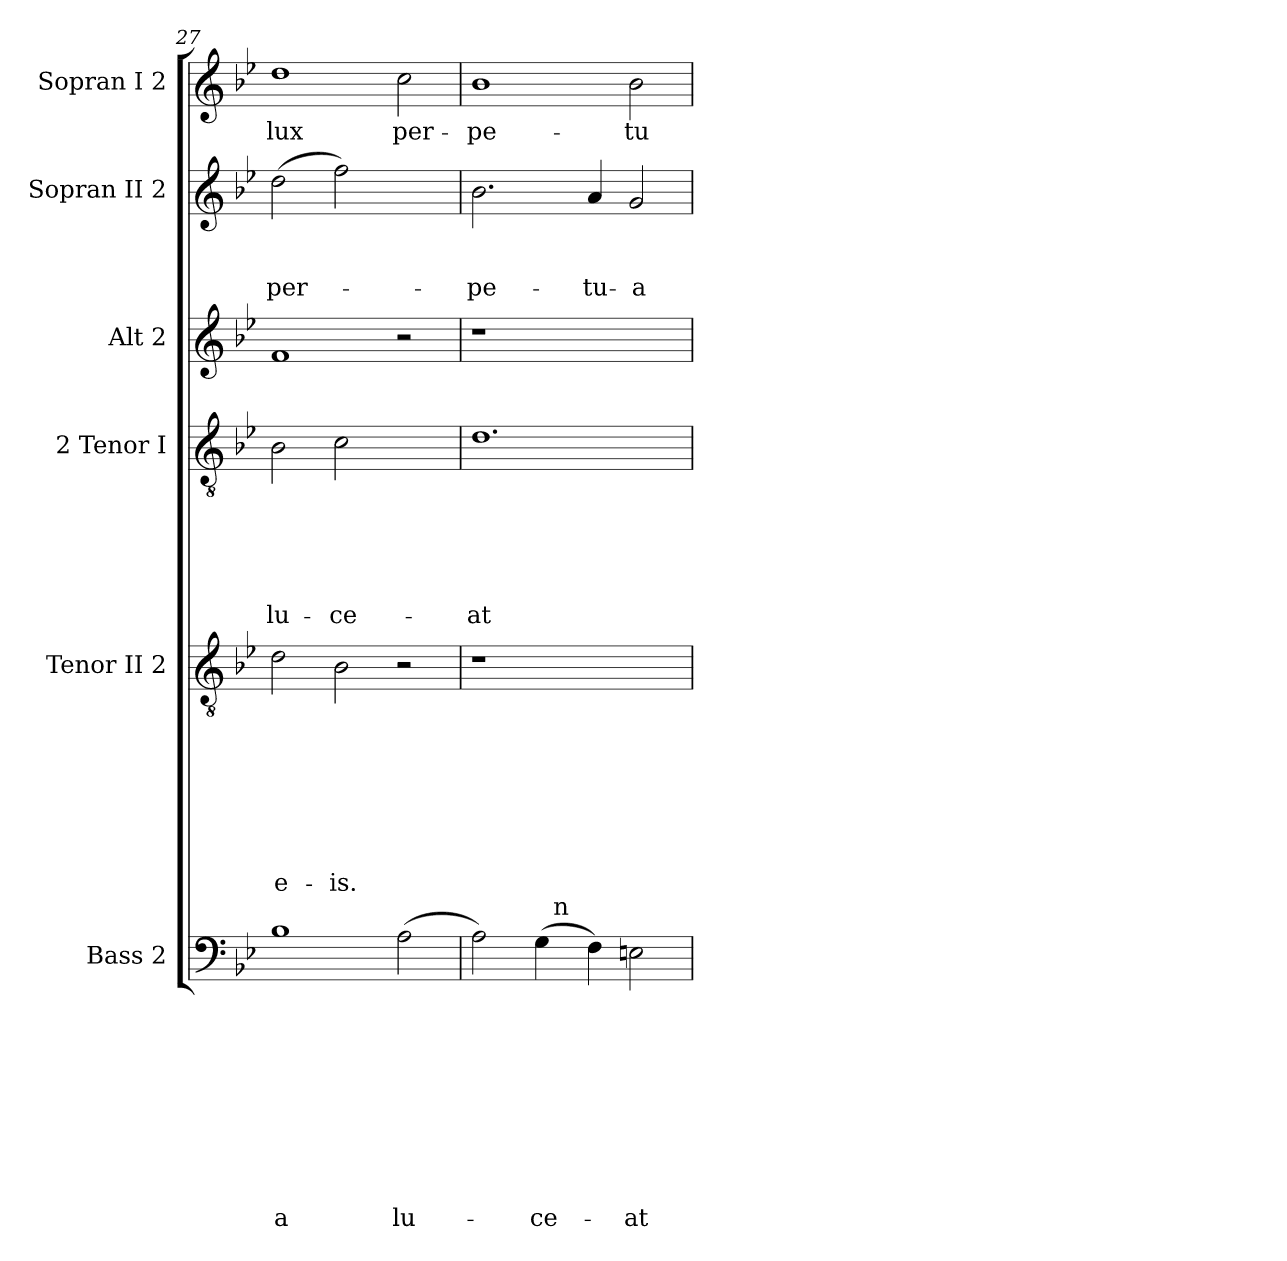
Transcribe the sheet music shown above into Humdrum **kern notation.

**kern	**text	**text	**text	**text	**text	**text	**text	**text	**text	**text	**kern	**text	**text	**text	**text	**text	**text	**text	**text	**kern	**text	**text	**text	**text	**text	**text	**kern	**text	**kern	**text	**text	**text	**kern	**text
*part6	*part6	*part6	*part6	*part6	*part6	*part6	*part6	*part6	*part6	*part6	*part5	*part5	*part5	*part5	*part5	*part5	*part5	*part5	*part5	*part4	*part4	*part4	*part4	*part4	*part4	*part4	*part3	*part3	*part2	*part2	*part2	*part2	*part1	*part1
*staff6	*staff6	*staff6	*staff6	*staff6	*staff6	*staff6	*staff6	*staff6	*staff6	*staff6	*staff5	*staff5	*staff5	*staff5	*staff5	*staff5	*staff5	*staff5	*staff5	*staff4	*staff4	*staff4	*staff4	*staff4	*staff4	*staff4	*staff3	*staff3	*staff2	*staff2	*staff2	*staff2	*staff1	*staff1
*I"Bass 2	*	*	*	*	*	*	*	*	*	*	*I"Tenor II 2	*	*	*	*	*	*	*	*	*I"2 Tenor I	*	*	*	*	*	*	*I"Alt 2	*	*I"Sopran II 2	*	*	*	*I"Sopran I 2	*
*clefF4	*	*	*	*	*	*	*	*	*	*	*clefGv2	*	*	*	*	*	*	*	*	*clefGv2	*	*	*	*	*	*	*clefG2	*	*clefG2	*	*	*	*clefG2	*
*k[b-e-]	*	*	*	*	*	*	*	*	*	*	*k[b-e-]	*	*	*	*	*	*	*	*	*k[b-e-]	*	*	*	*	*	*	*k[b-e-]	*	*k[b-e-]	*	*	*	*k[b-e-]	*
*B-:	*	*	*	*	*	*	*	*	*	*	*B-:	*	*	*	*	*	*	*	*	*B-:	*	*	*	*	*	*	*B-:	*	*B-:	*	*	*	*B-:	*
=27	=27	=27	=27	=27	=27	=27	=27	=27	=27	=27	=27	=27	=27	=27	=27	=27	=27	=27	=27	=27	=27	=27	=27	=27	=27	=27	=27	=27	=27	=27	=27	=27	=27	=27
!	!	!	!	!	!	!	!	!	!	!LO:LY:b	!	!	!	!	!	!	!	!	!LO:LY:b	!	!	!	!	!	!	!LO:LY:b	!	!	!	!	!	!LO:LY:b	!	!LO:LY:b
1B-	.	.	.	.	.	.	.	.	.	-a	2d\	.	.	.	.	.	.	.	e-	2B-\	.	.	.	.	.	lu-	1f	.	(>2dd\	.	.	per-	1dd	lux
!	!	!	!	!	!	!	!	!	!	!	!	!	!	!	!	!	!	!	!LO:LY:b	!	!	!	!	!	!	!LO:LY:b	!	!	!	!	!	!	!	!
.	.	.	.	.	.	.	.	.	.	.	2B-\	.	.	.	.	.	.	.	-is.	2c\	.	.	.	.	.	-ce-	.	.	2ff\)	.	.	.	.	.
!	!	!	!	!	!	!	!	!	!	!LO:LY:b	!	!	!	!	!	!	!	!	!	!	!	!	!	!	!	!	!	!	!	!	!	!	!	!LO:LY:b
(>2A\	.	.	.	.	.	.	.	.	.	lu-	2r	.	.	.	.	.	.	.	.	2ryy	.	.	.	.	.	.	2r	.	2ryy	.	.	.	2cc\	per-
=28	=28	=28	=28	=28	=28	=28	=28	=28	=28	=28	=28	=28	=28	=28	=28	=28	=28	=28	=28	=28	=28	=28	=28	=28	=28	=28	=28	=28	=28	=28	=28	=28	=28	=28
!	!	!	!	!	!	!	!	!	!	!	!	!	!	!	!	!	!	!	!	!	!	!	!	!	!	!LO:LY:b	!	!	!	!	!	!LO:LY:b	!	!LO:LY:b
*^	*	*	*	*	*	*	*	*	*	*	*	*	*	*	*	*	*	*	*	*	*	*	*	*	*	*	*	*	*	*	*	*	*	*
2A\)	2ryy	.	.	.	.	.	.	.	.	.	.	1r	.	.	.	.	.	.	.	.	1.d	.	.	.	.	.	-at	1r	.	2.b-\	.	.	-pe-	1b-	-pe-
!	!	!	!	!	!	!	!	!	!	!	!LO:LY:b	!	!	!	!	!	!	!	!	!	!	!	!	!	!	!	!	!	!	!	!	!	!	!	!
(>4G\	16ryy	.	.	.	.	.	.	.	.	.	-ce-	.	.	.	.	.	.	.	.	.	.	.	.	.	.	.	.	.	.	.	.	.	.	.	.
!	!LO:TX:a:t=n	!	!	!	!	!	!	!	!	!	!	!	!	!	!	!	!	!	!	!	!	!	!	!	!	!	!	!	!	!	!	!	!	!	!
.	2...ryy	.	.	.	.	.	.	.	.	.	.	.	.	.	.	.	.	.	.	.	.	.	.	.	.	.	.	.	.	.	.	.	.	.	.
!	!	!	!	!	!	!	!	!	!	!	!	!	!	!	!	!	!	!	!	!	!	!	!	!	!	!	!	!	!	!	!	!	!LO:LY:b	!	!
4F\)	.	.	.	.	.	.	.	.	.	.	.	.	.	.	.	.	.	.	.	.	.	.	.	.	.	.	.	.	.	4a/	.	.	-tu-	.	.
!	!	!	!	!	!	!	!	!	!	!	!LO:LY:b	!	!	!	!	!	!	!	!	!	!	!	!	!	!	!	!	!	!	!	!	!	!LO:LY:b	!	!LO:LY:b
2En\	.	.	.	.	.	.	.	.	.	.	-at	2ryy	.	.	.	.	.	.	.	.	.	.	.	.	.	.	.	2ryy	.	2g/	.	.	-a	2b-\	-tu-
*v	*v	*	*	*	*	*	*	*	*	*	*	*	*	*	*	*	*	*	*	*	*	*	*	*	*	*	*	*	*	*	*	*	*	*	*
=	=	=	=	=	=	=	=	=	=	=	=	=	=	=	=	=	=	=	=	=	=	=	=	=	=	=	=	=	=	=	=	=	=	=
*-	*-	*-	*-	*-	*-	*-	*-	*-	*-	*-	*-	*-	*-	*-	*-	*-	*-	*-	*-	*-	*-	*-	*-	*-	*-	*-	*-	*-	*-	*-	*-	*-	*-	*-
